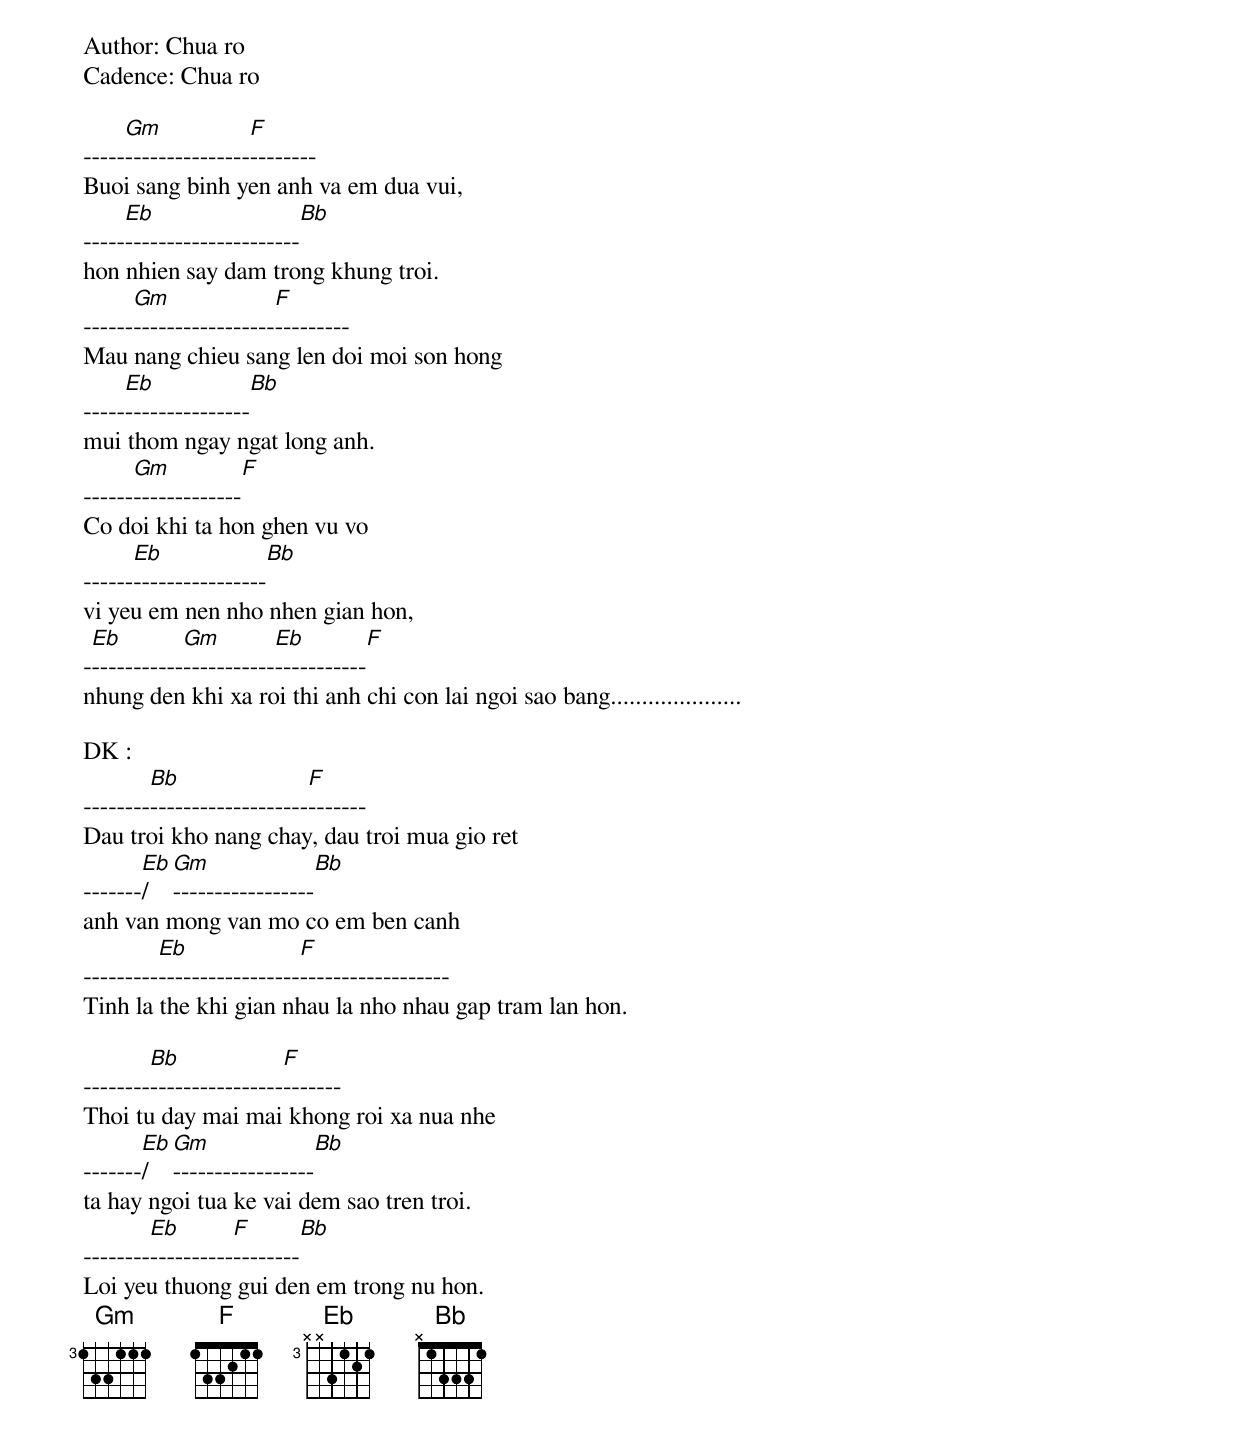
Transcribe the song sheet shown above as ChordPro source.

Author: Chua ro
Cadence: Chua ro

-----[Gm]---------------[F]--------
Buoi sang binh yen anh va em dua vui,
-----[Eb]---------------------[Bb]
hon nhien say dam trong khung troi.
------[Gm]-----------------[F]---------
Mau nang chieu sang len doi moi son hong
-----[Eb]---------------[Bb]
mui thom ngay ngat long anh.
------[Gm]-------------[F]
Co doi khi ta hon ghen vu vo
------[Eb]----------------[Bb]
vi yeu em nen nho nhen gian hon,
-[Eb]-----------[Gm]-----------[Eb]-----------[F]
nhung den khi xa roi thi anh chi con lai ngoi sao bang.....................

DK :
--------[Bb]-------------------[F]-------
Dau troi kho nang chay, dau troi mua gio ret
-------[Eb]/[Gm]-----------------[Bb]
anh van mong van mo co em ben canh
---------[Eb]-----------------[F]------------------
Tinh la the khi gian nhau la nho nhau gap tram lan hon.

--------[Bb]----------------[F]-------
Thoi tu day mai mai khong roi xa nua nhe
-------[Eb]/[Gm]-----------------[Bb]
ta hay ngoi tua ke vai dem sao tren troi.
--------[Eb]----------[F]--------[Bb]
Loi yeu thuong gui den em trong nu hon.
